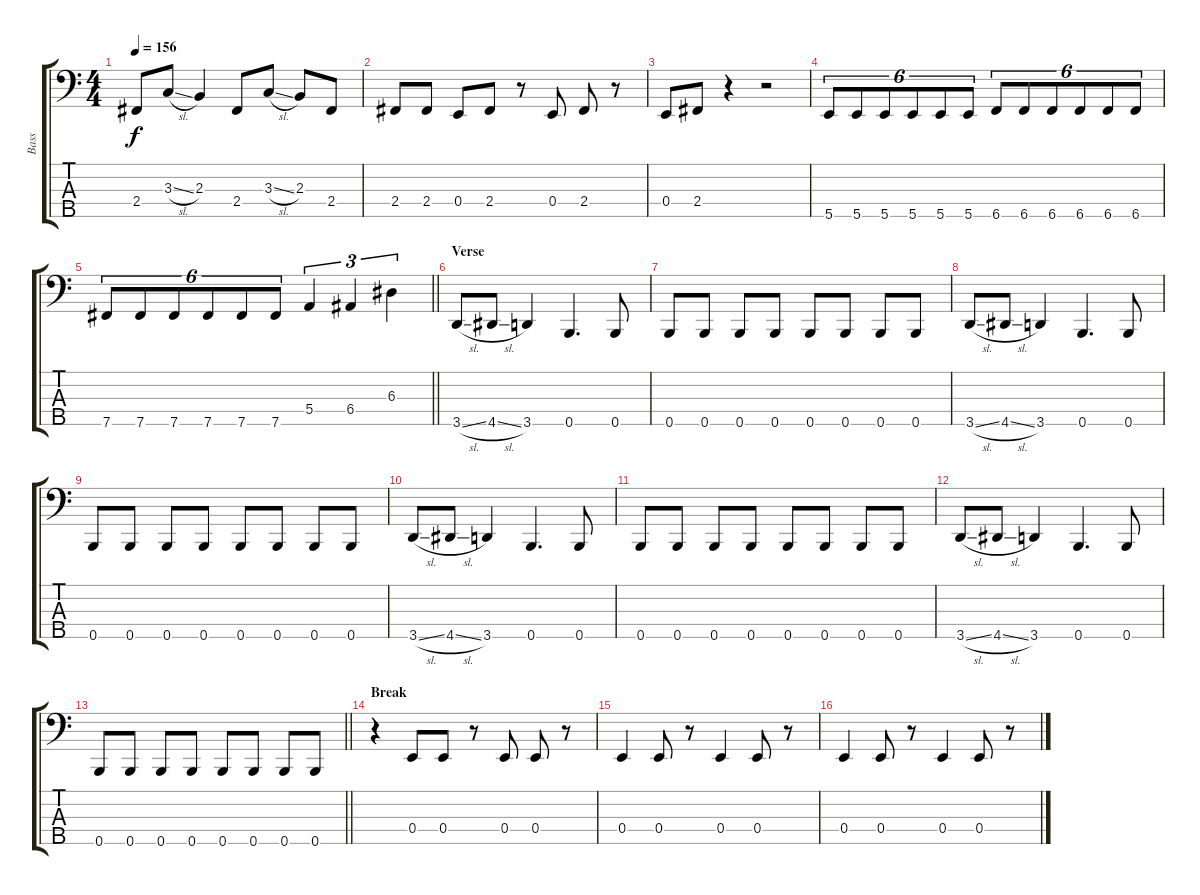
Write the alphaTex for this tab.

\track ("Bass" "Bass") {instrument electricbassfinger}
\staff {score tabs}
\tuning (G2 D2 A1 E1 B0) {hide}
\ts (4 4)
\tempo 156
\clef f4
\ks c
2.4.8{dy f} 3.3{sl}.8 2.3.4 2.4.8 3.3{sl}.8 2.3.8 2.4.8 |
2.4.8 2.4.8 0.4.8 2.4.8 r.8 0.4.8 2.4.8 r.8 |
0.4.8 2.4.8 r.4 r.2 |
5.5.8{tu (6 4)} 5.5.8{tu (6 4)} 5.5.8{tu (6 4)} 5.5.8{tu (6 4)} 5.5.8{tu (6 4)} 5.5.8{tu (6 4)} 6.5.8{tu (6 4)} 6.5.8{tu (6 4)} 6.5.8{tu (6 4)} 6.5.8{tu (6 4)} 6.5.8{tu (6 4)} 6.5.8{tu (6 4)} |
\barLineRight lightlight
7.5.8{tu (6 4)} 7.5.8{tu (6 4)} 7.5.8{tu (6 4)} 7.5.8{tu (6 4)} 7.5.8{tu (6 4)} 7.5.8{tu (6 4)} 5.4.4{tu (3 2)} 6.4.4{tu (3 2)} 6.3.4{tu (3 2)} |
\section ("" "Verse")
3.5{sl}.8 4.5{sl}.8 3.5.4 0.5.4{d} 0.5.8 |
0.5.8 0.5.8 0.5.8 0.5.8 0.5.8 0.5.8 0.5.8 0.5.8 |
3.5{sl}.8 4.5{sl}.8 3.5.4 0.5.4{d} 0.5.8 |
0.5.8 0.5.8 0.5.8 0.5.8 0.5.8 0.5.8 0.5.8 0.5.8 |
3.5{sl}.8 4.5{sl}.8 3.5.4 0.5.4{d} 0.5.8 |
0.5.8 0.5.8 0.5.8 0.5.8 0.5.8 0.5.8 0.5.8 0.5.8 |
3.5{sl}.8 4.5{sl}.8 3.5.4 0.5.4{d} 0.5.8 |
\barLineRight lightlight
0.5.8 0.5.8 0.5.8 0.5.8 0.5.8 0.5.8 0.5.8 0.5.8 |
\section ("" "Break")
r.4 0.4.8 0.4.8 r.8 0.4.8 0.4.8 r.8 |
0.4.4 0.4.8 r.8 0.4.4 0.4.8 r.8 |
0.4.4 0.4.8 r.8 0.4.4 0.4.8 r.8
